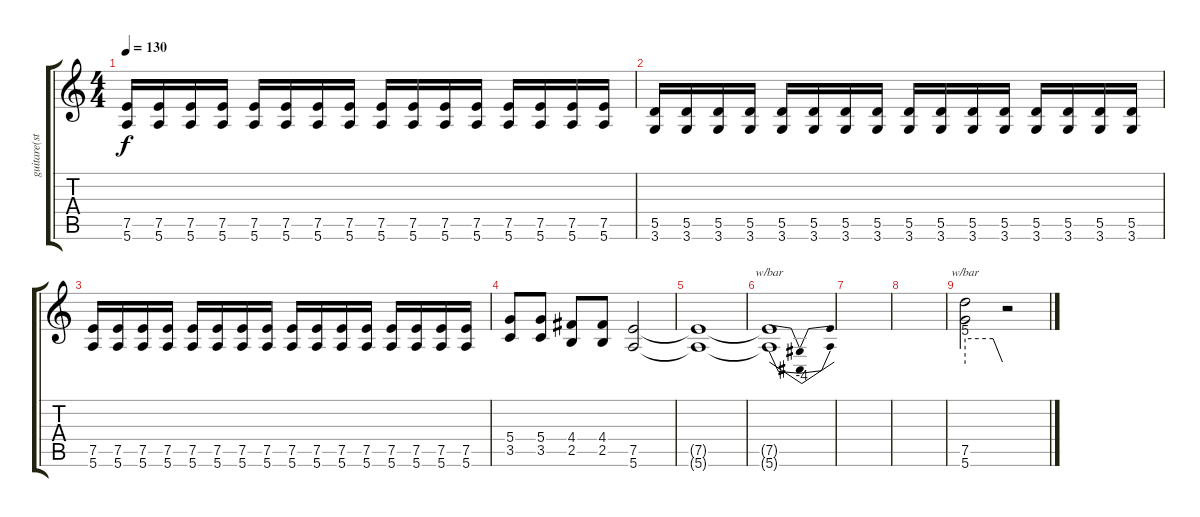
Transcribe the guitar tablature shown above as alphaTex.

\track ("guitare(sturm)" "guitare(st") {instrument distortionguitar}
\staff {score tabs}
\tuning (E4 B3 G3 D3 A2 E2) {hide}
\ts (4 4)
\tempo 130
\clef g2
\ks c
(7.5 5.6).16{dy f} (7.5 5.6).16 (7.5 5.6).16 (7.5 5.6).16 (7.5 5.6).16 (7.5 5.6).16 (7.5 5.6).16 (7.5 5.6).16 (7.5 5.6).16 (7.5 5.6).16 (7.5 5.6).16 (7.5 5.6).16 (7.5 5.6).16 (7.5 5.6).16 (7.5 5.6).16 (7.5 5.6).16 |
(5.5 3.6).16 (5.5 3.6).16 (5.5 3.6).16 (5.5 3.6).16 (5.5 3.6).16 (5.5 3.6).16 (5.5 3.6).16 (5.5 3.6).16 (5.5 3.6).16 (5.5 3.6).16 (5.5 3.6).16 (5.5 3.6).16 (5.5 3.6).16 (5.5 3.6).16 (5.5 3.6).16 (5.5 3.6).16 |
(7.5 5.6).16 (7.5 5.6).16 (7.5 5.6).16 (7.5 5.6).16 (7.5 5.6).16 (7.5 5.6).16 (7.5 5.6).16 (7.5 5.6).16 (7.5 5.6).16 (7.5 5.6).16 (7.5 5.6).16 (7.5 5.6).16 (7.5 5.6).16 (7.5 5.6).16 (7.5 5.6).16 (7.5 5.6).16 |
(5.4 3.5).8 (5.4 3.5).8 (4.4 2.5).8 (4.4 2.5).8 (7.5 5.6).2 |
(7.5{t} 5.6{t}).1 |
(7.5{t} 5.6{t}).1{tbe (dip default 0 0 30 -16 60 0)} |
|
|
(7.5 5.6).2{tbe (custom default 0 20 45 20 60 0)} r.2
